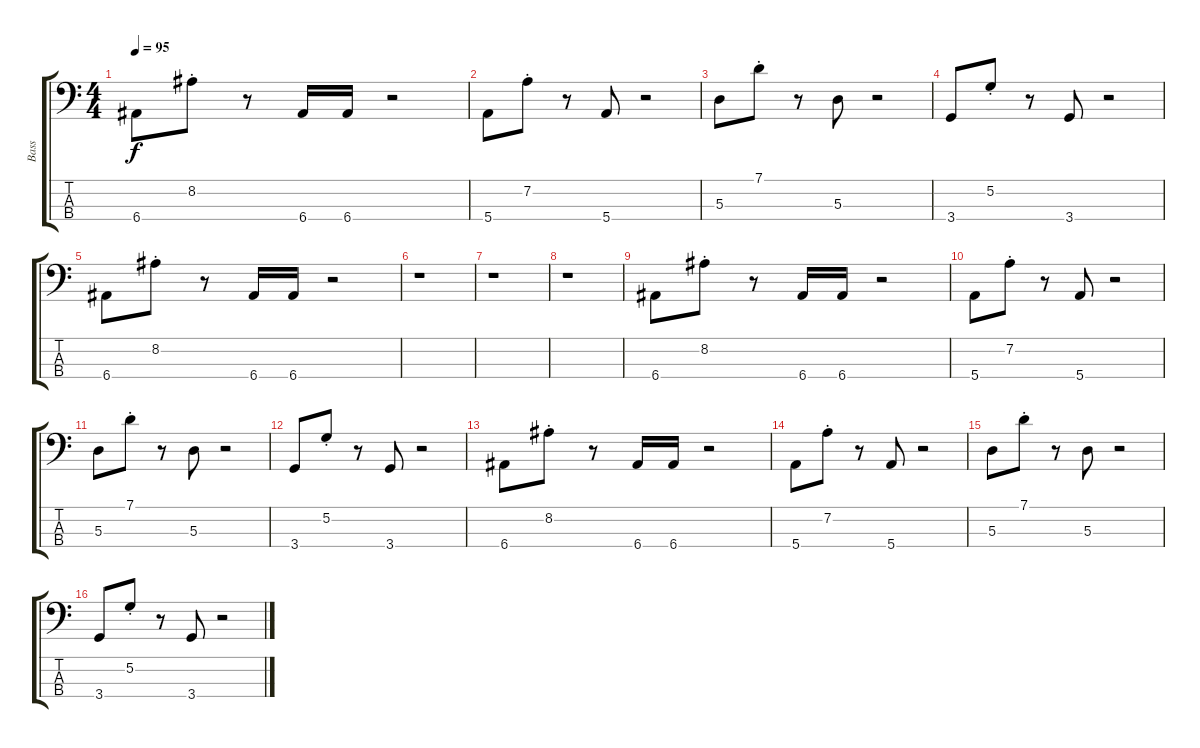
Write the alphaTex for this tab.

\track ("Bass" "Bass") {instrument slapbass1}
\staff {score tabs}
\tuning (G2 D2 A1 E1) {hide}
\ts (4 4)
\tempo 95
\clef f4
\ks c
6.4.8{dy f} 8.2{st}.8 r.8 6.4.16 6.4.16 r.2 |
5.4.8 7.2{st}.8 r.8 5.4.8 r.2 |
5.3.8 7.1{st}.8 r.8 5.3.8 r.2 |
3.4.8 5.2{st}.8 r.8 3.4.8 r.2 |
6.4.8 8.2{st}.8 r.8 6.4.16 6.4.16 r.2 |
r.1 |
r.1 |
r.1 |
6.4.8 8.2{st}.8 r.8 6.4.16 6.4.16 r.2 |
5.4.8 7.2{st}.8 r.8 5.4.8 r.2 |
5.3.8 7.1{st}.8 r.8 5.3.8 r.2 |
3.4.8 5.2{st}.8 r.8 3.4.8 r.2 |
6.4.8 8.2{st}.8 r.8 6.4.16 6.4.16 r.2 |
5.4.8 7.2{st}.8 r.8 5.4.8 r.2 |
5.3.8 7.1{st}.8 r.8 5.3.8 r.2 |
3.4.8 5.2{st}.8 r.8 3.4.8 r.2
